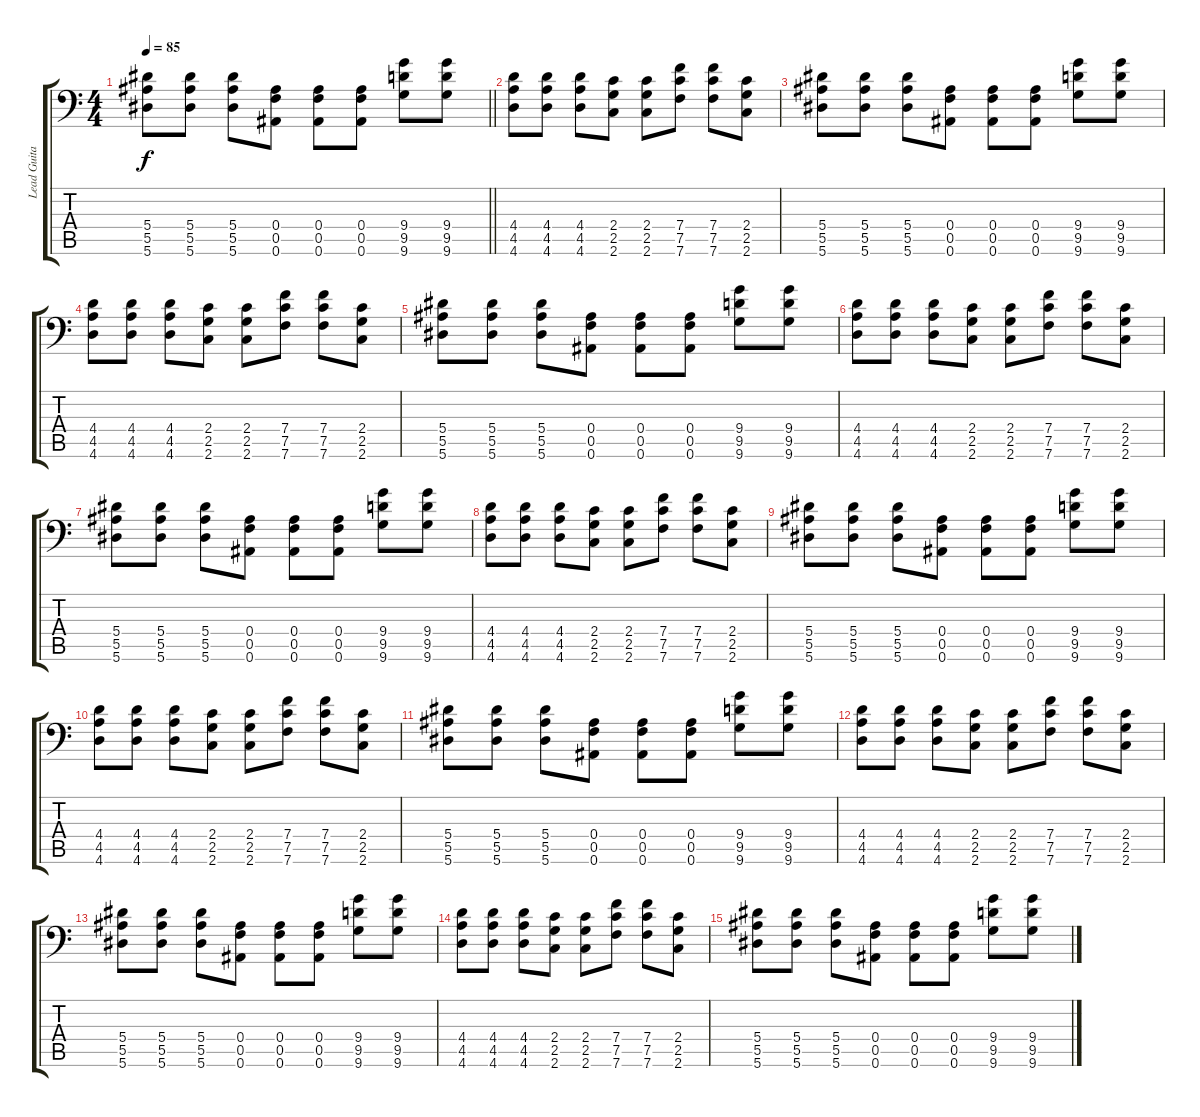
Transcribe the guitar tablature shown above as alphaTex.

\track ("Lead Guitar" "Lead Guita") {instrument distortionguitar}
\staff {score tabs}
\tuning (C4 G3 Eb3 Bb2 F2 Bb1) {hide}
\ts (4 4)
\tempo 85
\clef f4
\barLineRight lightlight
\ks c
(5.4 5.5 5.6).8{dy f} (5.4 5.5 5.6).8 (5.4 5.5 5.6).8 (0.4 0.5 0.6).8 (0.4 0.5 0.6).8 (0.4 0.5 0.6).8 (9.4 9.5 9.6).8 (9.4 9.5 9.6).8 |
(4.4 4.5 4.6).8 (4.4 4.5 4.6).8 (4.4 4.5 4.6).8 (2.4 2.5 2.6).8 (2.4 2.5 2.6).8 (7.4 7.5 7.6).8 (7.4 7.5 7.6).8 (2.4 2.5 2.6).8 |
(5.4 5.5 5.6).8 (5.4 5.5 5.6).8 (5.4 5.5 5.6).8 (0.4 0.5 0.6).8 (0.4 0.5 0.6).8 (0.4 0.5 0.6).8 (9.4 9.5 9.6).8 (9.4 9.5 9.6).8 |
(4.4 4.5 4.6).8 (4.4 4.5 4.6).8 (4.4 4.5 4.6).8 (2.4 2.5 2.6).8 (2.4 2.5 2.6).8 (7.4 7.5 7.6).8 (7.4 7.5 7.6).8 (2.4 2.5 2.6).8 |
(5.4 5.5 5.6).8 (5.4 5.5 5.6).8 (5.4 5.5 5.6).8 (0.4 0.5 0.6).8 (0.4 0.5 0.6).8 (0.4 0.5 0.6).8 (9.4 9.5 9.6).8 (9.4 9.5 9.6).8 |
(4.4 4.5 4.6).8 (4.4 4.5 4.6).8 (4.4 4.5 4.6).8 (2.4 2.5 2.6).8 (2.4 2.5 2.6).8 (7.4 7.5 7.6).8 (7.4 7.5 7.6).8 (2.4 2.5 2.6).8 |
(5.4 5.5 5.6).8 (5.4 5.5 5.6).8 (5.4 5.5 5.6).8 (0.4 0.5 0.6).8 (0.4 0.5 0.6).8 (0.4 0.5 0.6).8 (9.4 9.5 9.6).8 (9.4 9.5 9.6).8 |
(4.4 4.5 4.6).8 (4.4 4.5 4.6).8 (4.4 4.5 4.6).8 (2.4 2.5 2.6).8 (2.4 2.5 2.6).8 (7.4 7.5 7.6).8 (7.4 7.5 7.6).8 (2.4 2.5 2.6).8 |
(5.4 5.5 5.6).8 (5.4 5.5 5.6).8 (5.4 5.5 5.6).8 (0.4 0.5 0.6).8 (0.4 0.5 0.6).8 (0.4 0.5 0.6).8 (9.4 9.5 9.6).8 (9.4 9.5 9.6).8 |
(4.4 4.5 4.6).8 (4.4 4.5 4.6).8 (4.4 4.5 4.6).8 (2.4 2.5 2.6).8 (2.4 2.5 2.6).8 (7.4 7.5 7.6).8 (7.4 7.5 7.6).8 (2.4 2.5 2.6).8 |
(5.4 5.5 5.6).8 (5.4 5.5 5.6).8 (5.4 5.5 5.6).8 (0.4 0.5 0.6).8 (0.4 0.5 0.6).8 (0.4 0.5 0.6).8 (9.4 9.5 9.6).8 (9.4 9.5 9.6).8 |
(4.4 4.5 4.6).8 (4.4 4.5 4.6).8 (4.4 4.5 4.6).8 (2.4 2.5 2.6).8 (2.4 2.5 2.6).8 (7.4 7.5 7.6).8 (7.4 7.5 7.6).8 (2.4 2.5 2.6).8 |
(5.4 5.5 5.6).8 (5.4 5.5 5.6).8 (5.4 5.5 5.6).8 (0.4 0.5 0.6).8 (0.4 0.5 0.6).8 (0.4 0.5 0.6).8 (9.4 9.5 9.6).8 (9.4 9.5 9.6).8 |
(4.4 4.5 4.6).8{volume 0} (4.4 4.5 4.6).8 (4.4 4.5 4.6).8 (2.4 2.5 2.6).8 (2.4 2.5 2.6).8 (7.4 7.5 7.6).8 (7.4 7.5 7.6).8 (2.4 2.5 2.6).8 |
(5.4 5.5 5.6).8 (5.4 5.5 5.6).8 (5.4 5.5 5.6).8 (0.4 0.5 0.6).8 (0.4 0.5 0.6).8 (0.4 0.5 0.6).8 (9.4 9.5 9.6).8 (9.4 9.5 9.6).8
